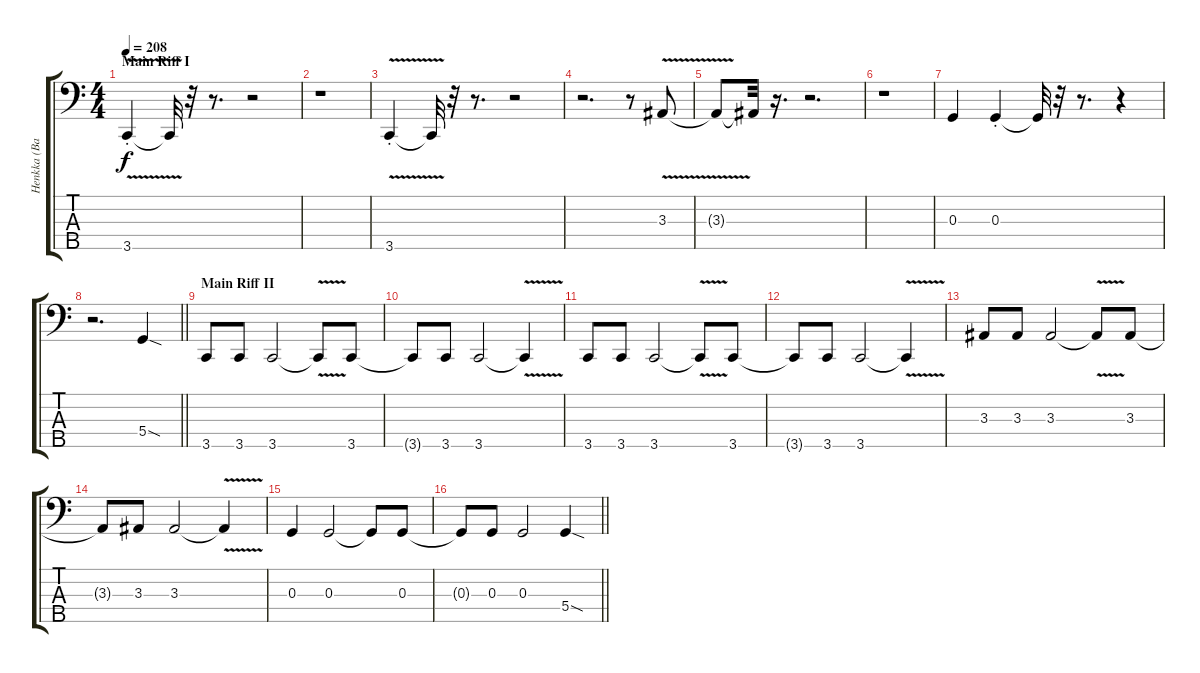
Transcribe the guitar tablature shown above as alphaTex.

\track ("Henkka (Bass)" "Henkka (Ba") {instrument electricbasspick}
\staff {score tabs}
\tuning (F2 C2 G1 D1 A0) {hide}
\ts (4 4)
\section ("" "Main Riff I")
\tempo 208
\clef f4
\ks c
3.5{v st}.4{dy f} 3.5{t}.32 r.32 r.8{d} r.2 |
r.1 |
3.5{v st}.4 3.5{t}.32 r.32 r.8{d} r.2 |
r.2{d} r.8 3.3{v}.8 |
3.3{t}.8 3.3{t}.32 r.16{d} r.2{d} |
r.1 |
0.3.4 0.3{st}.4 0.3{t}.32 r.32 r.8{d} r.4 |
\barLineRight lightlight
r.2{d} 5.4{sod}.4 |
\section ("" "Main Riff II")
3.5.8 3.5.8 3.5.2 3.5{v t}.8 3.5.8 |
3.5{t}.8 3.5.8 3.5.2 3.5{v t}.4 |
3.5.8 3.5.8 3.5.2 3.5{v t}.8 3.5.8 |
3.5{t}.8 3.5.8 3.5.2 3.5{v t}.4 |
3.3.8 3.3.8 3.3.2 3.3{v t}.8 3.3.8 |
3.3{t}.8 3.3.8 3.3.2 3.3{v t}.4 |
0.3.4 0.3.2 0.3{t}.8 0.3.8 |
\barLineRight lightlight
0.3{t}.8 0.3.8 0.3.2 5.4{sod}.4
